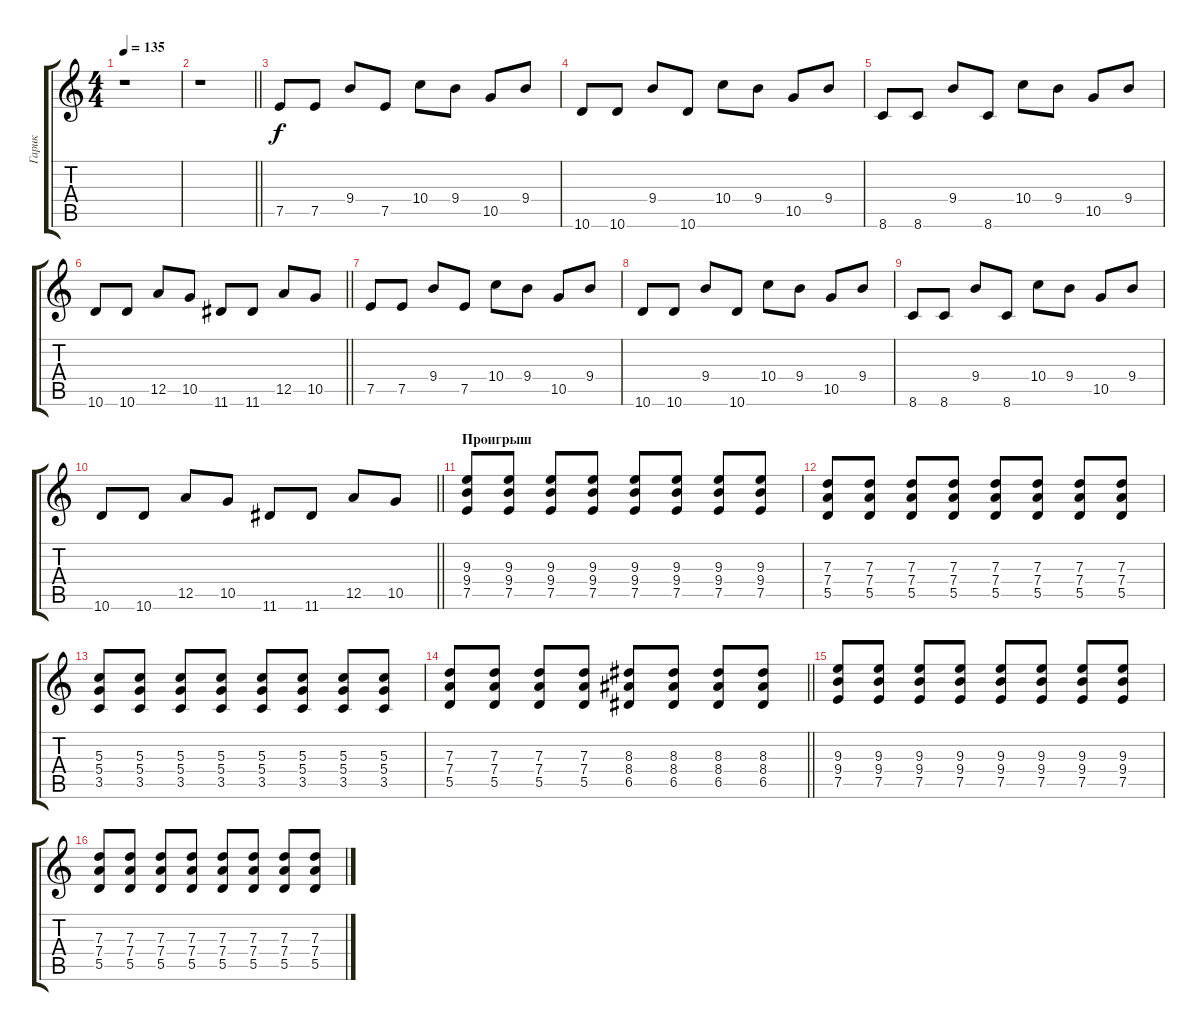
\track ("Гарик" "Гарик") {instrument distortionguitar}
\staff {score tabs}
\tuning (E4 B3 G3 D3 A2 E2) {hide}
\ts (4 4)
\tempo 135
\clef g2
\ks c
r.1{dy f} |
\barLineRight lightlight
r.1 |
7.5.8 7.5.8 9.4.8 7.5.8 10.4.8 9.4.8 10.5.8 9.4.8 |
10.6.8 10.6.8 9.4.8 10.6.8 10.4.8 9.4.8 10.5.8 9.4.8 |
8.6.8 8.6.8 9.4.8 8.6.8 10.4.8 9.4.8 10.5.8 9.4.8 |
\barLineRight lightlight
10.6.8 10.6.8 12.5.8 10.5.8 11.6.8 11.6.8 12.5.8 10.5.8 |
7.5.8 7.5.8 9.4.8 7.5.8 10.4.8 9.4.8 10.5.8 9.4.8 |
10.6.8 10.6.8 9.4.8 10.6.8 10.4.8 9.4.8 10.5.8 9.4.8 |
8.6.8 8.6.8 9.4.8 8.6.8 10.4.8 9.4.8 10.5.8 9.4.8 |
\barLineRight lightlight
10.6.8 10.6.8 12.5.8 10.5.8 11.6.8 11.6.8 12.5.8 10.5.8 |
\section ("" "Проигрыш")
(9.3 9.4 7.5).8 (9.3 9.4 7.5).8 (9.3 9.4 7.5).8 (9.3 9.4 7.5).8 (9.3 9.4 7.5).8 (9.3 9.4 7.5).8 (9.3 9.4 7.5).8 (9.3 9.4 7.5).8 |
(7.3 7.4 5.5).8 (7.3 7.4 5.5).8 (7.3 7.4 5.5).8 (7.3 7.4 5.5).8 (7.3 7.4 5.5).8 (7.3 7.4 5.5).8 (7.3 7.4 5.5).8 (7.3 7.4 5.5).8 |
(5.3 5.4 3.5).8 (5.3 5.4 3.5).8 (5.3 5.4 3.5).8 (5.3 5.4 3.5).8 (5.3 5.4 3.5).8 (5.3 5.4 3.5).8 (5.3 5.4 3.5).8 (5.3 5.4 3.5).8 |
\barLineRight lightlight
(7.3 7.4 5.5).8 (7.3 7.4 5.5).8 (7.3 7.4 5.5).8 (7.3 7.4 5.5).8 (8.3 8.4 6.5).8 (8.3 8.4 6.5).8 (8.3 8.4 6.5).8 (8.3 8.4 6.5).8 |
(9.3 9.4 7.5).8 (9.3 9.4 7.5).8 (9.3 9.4 7.5).8 (9.3 9.4 7.5).8 (9.3 9.4 7.5).8 (9.3 9.4 7.5).8 (9.3 9.4 7.5).8 (9.3 9.4 7.5).8 |
(7.3 7.4 5.5).8 (7.3 7.4 5.5).8 (7.3 7.4 5.5).8 (7.3 7.4 5.5).8 (7.3 7.4 5.5).8 (7.3 7.4 5.5).8 (7.3 7.4 5.5).8 (7.3 7.4 5.5).8
